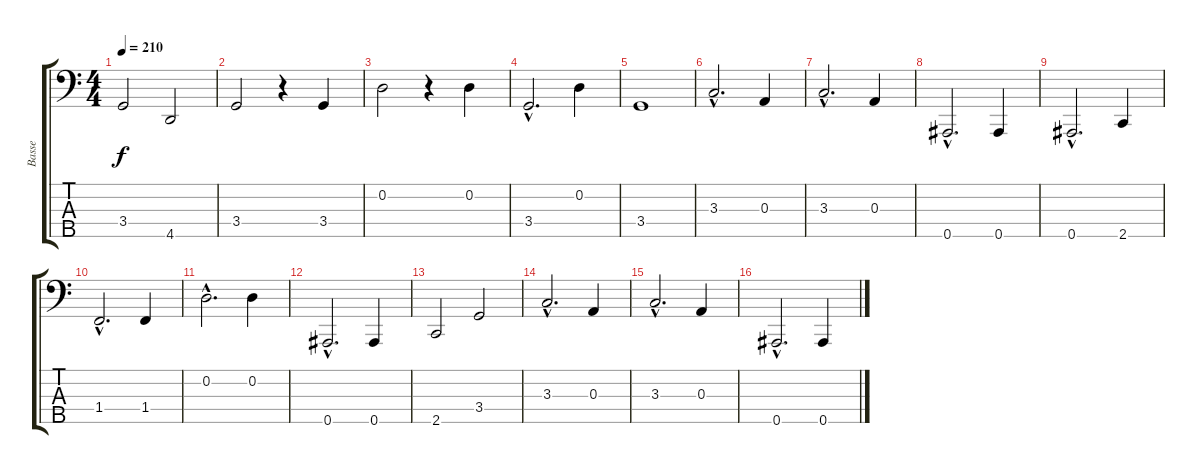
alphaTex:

\track ("Basse" "Basse") {instrument acousticbass}
\staff {score tabs}
\tuning (G2 D2 A1 E1 Bb0) {hide}
\ts (4 4)
\tempo 210
\clef f4
\ks c
3.4.2{dy f} 4.5.2 |
3.4.2 r.4 3.4.4 |
0.2.2 r.4 0.2.4 |
3.4{hac}.2{d} 0.2.4 |
3.4.1 |
3.3{hac}.2{d} 0.3.4 |
3.3{hac}.2{d} 0.3.4 |
0.5{hac}.2{d} 0.5.4 |
0.5{hac}.2{d} 2.5.4 |
1.4{hac}.2{d} 1.4.4 |
0.2{hac}.2{d} 0.2.4 |
0.5{hac}.2{d} 0.5.4 |
2.5.2 3.4.2 |
3.3{hac}.2{d} 0.3.4 |
3.3{hac}.2{d} 0.3.4 |
0.5{hac}.2{d} 0.5.4
